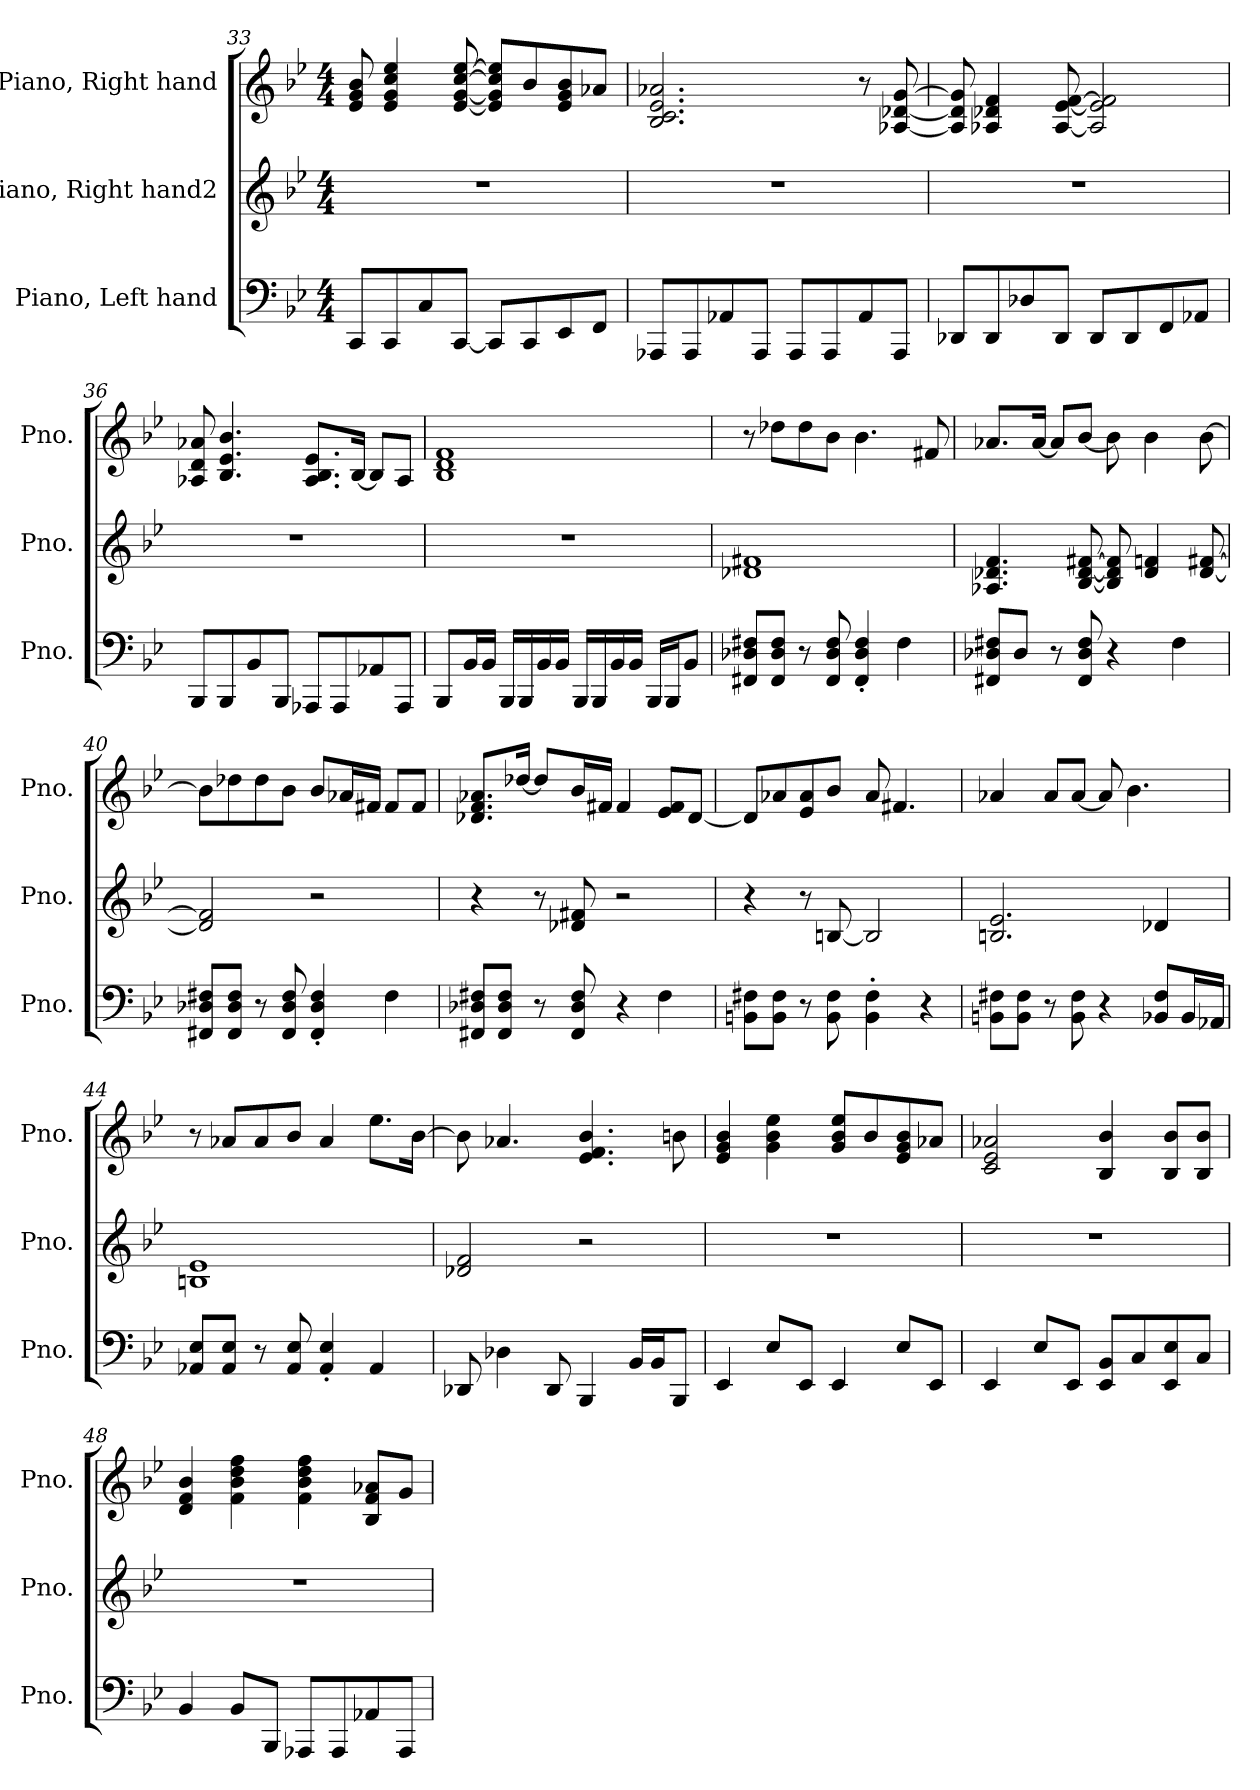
**kern	**kern	**kern
*part3	*part2	*part1
*staff3	*staff2	*staff1
*I"Piano, Left hand	*I"Piano, Right hand2	*I"Piano, Right hand
*I'Pno.	*I'Pno.	*I'Pno.
*clefF4	*clefG2	*clefG2
*k[b-e-]	*k[b-e-]	*k[b-e-]
*M4/4	*M4/4	*M4/4
=33	=33	=33
8CC/L	1r	8e-/ 8g/ 8b-/
8CC/	.	4e-/ 4g/ 4cc/ 4ee-/
8C/	.	.
[8CC/J	.	[8e-/ [8g/ [8cc/ [8ee-/
8CC/L]	.	8e-/] 8g/] 8cc/] 8ee-/]L
8CC/	.	8b-/
8EE-/	.	8e-/ 8g/ 8b-/
8FF/J	.	8a-X/J
!!LO:LB:g=z
=34	=34	=34
8AAA-X/L	1r	2.B-/ 2.c/ 2.e-/ 2.a-X/
8AAA-/	.	.
8AA-X/	.	.
8AAA-/J	.	.
8AAA-/L	.	.
8AAA-/	.	.
8AA-/	.	8r
8AAA-/J	.	[8A-X/ [8d-X/ [8g/
=35	=35	=35
8DD-X/L	1r	8A-/] 8d-/] 8g/]
8DD-/	.	4A-X/ 4d-X/ 4f/
8D-X/	.	.
8DD-/J	.	[8A-/ [8e-/ [8f/
8DD-/L	.	2A-/] 2e-/] 2f/]
8DD-/	.	.
8FF/	.	.
8AA-X/J	.	.
=36	=36	=36
8BBB-/L	1r	8A-X/ 8d/ 8a-X/
8BBB-/	.	4.B-/ 4.e-/ 4.b-/
8BB-/	.	.
8BBB-/J	.	.
8AAA-X/L	.	8.A-/ 8.B-/ 8.e-/L
8AAA-/	.	.
.	.	[16B-/Jk
8AA-X/	.	8B-/L]
8AAA-/J	.	8A-/J
!!LO:LB:g=z
=37	=37	=37
8BBB-/L	1r	1B- 1d 1f
16BB-/L	.	.
16BB-/JJ	.	.
16BBB-/LL	.	.
16BBB-/	.	.
16BB-/	.	.
16BB-/JJ	.	.
16BBB-/LL	.	.
16BBB-/	.	.
16BB-/	.	.
16BB-/JJ	.	.
16BBB-/LL	.	.
16BBB-/J	.	.
8BB-/J	.	.
=38	=38	=38
8FF#X/ 8D-X/ 8F#X/L	1d-X 1f#X	8r
8FF#/ 8D-/ 8F#/J	.	8dd-X\L
8r	.	8dd-\
8FF#/ 8D-/ 8F#/	.	8b-\J
4FF#/' 4D-/' 4F#/'	.	4.b-\
4F#\	.	.
.	.	8f#X/
=39	=39	=39
8FF#X/ 8D-X/ 8F#X/L	4.A-X/ 4.d-X/ 4.f/	8.a-X/L
8D-/J	.	.
.	.	[16a-/Jk
8r	.	8a-/L]
8FF#/ 8D-/ 8F#/	[8B-/ [8d-/ [8f#X/	[8b-/J
4r	8B-/] 8d-/] 8f#/]	8b-\]
.	4d-/ 4fn/	4b-\
4F#\	.	.
.	[8d-/ [8f#X/	[8b-\
!!LO:LB:g=z
=40	=40	=40
8FF#X/ 8D-X/ 8F#X/L	2d-/] 2f#/]	8b-\L]
8FF#/ 8D-/ 8F#/J	.	8dd-X\
8r	.	8dd-\
8FF#/ 8D-/ 8F#/	.	8b-\J
4FF#/' 4D-/' 4F#/'	2r	8b-/L
.	.	16a-X/L
.	.	16f#X/JJ
4F#\	.	8f#/L
.	.	8f#/J
=41	=41	=41
8FF#X/ 8D-X/ 8F#X/L	4r	8.d-X/ 8.f/ 8.a-X/L
8FF#/ 8D-/ 8F#/J	.	.
.	.	[16dd-X/Jk
8r	8r	8dd-/L]
8FF#/ 8D-/ 8F#/	8d-X/ 8f#X/	16b-/L
.	.	16f#X/JJ
4r	2r	4f#/
4F#\	.	8e-/ 8f#/L
.	.	[8d-/J
=42	=42	=42
8BBn\ 8F#X\L	4r	8d-/L]
8BB\ 8F#\J	.	8a-X/
8r	8r	8e-/ 8a-/
8BB\ 8F#\	[8Bn/	8b-/J
4BB\' 4F#\'	2B/]	8a-/
.	.	4.f#X/
4r	.	.
!!LO:PB:g=z
=43	=43	=43
8BBn\ 8F#X\L	2.Bn/ 2.e-/	4a-X/
8BB\ 8F#\J	.	.
8r	.	8a-/L
8BB\ 8F#\	.	[8a-/J
4r	.	8a-/]
.	.	4.b-\
8BB-X/ 8F#/L	4d-X/	.
16BB-/L	.	.
16AA-X/JJ	.	.
=44	=44	=44
8AA-X/ 8E-/L	1Bn 1e-	8r
8AA-/ 8E-/J	.	8a-X/L
8r	.	8a-/
8AA-/ 8E-/	.	8b-/J
4AA-/' 4E-/'	.	4a-/
4AA-/	.	8.ee-\L
.	.	[16b-\Jk
=45	=45	=45
8DD-X/	2d-X/ 2f/	8b-\]
4D-X\	.	4.a-X/
8DD-/	.	.
4BBB-/	2r	4.e-/ 4.f/ 4.b-/
16BB-/LL	.	.
16BB-/J	.	.
8BBB-/J	.	8bn\
=46	=46	=46
4EE-/	1r	4e-/ 4g/ 4b-/
8E-/L	.	4g\ 4b-\ 4ee-\
8EE-/J	.	.
4EE-/	.	8g/ 8b-/ 8ee-/L
.	.	8b-/
8E-/L	.	8e-/ 8g/ 8b-/
8EE-/J	.	8a-X/J
!!LO:LB:g=z
=47	=47	=47
4EE-/	1r	2c/ 2e-/ 2a-X/
8E-/L	.	.
8EE-/J	.	.
8EE-/ 8BB-/L	.	4B-/ 4b-/
8C/	.	.
8EE-/ 8E-/	.	8B-/ 8b-/L
8C/J	.	8B-/ 8b-/J
=48	=48	=48
4BB-/	1r	4d/ 4f/ 4b-/
8BB-/L	.	4f\ 4b-\ 4dd\ 4ff\
8BBB-/J	.	.
8AAA-X/L	.	4f\ 4b-\ 4dd\ 4ff\
8AAA-/	.	.
8AA-X/	.	8B-/ 8f/ 8a-X/L
8AAA-/J	.	8g/J
=	=	=
*-	*-	*-
